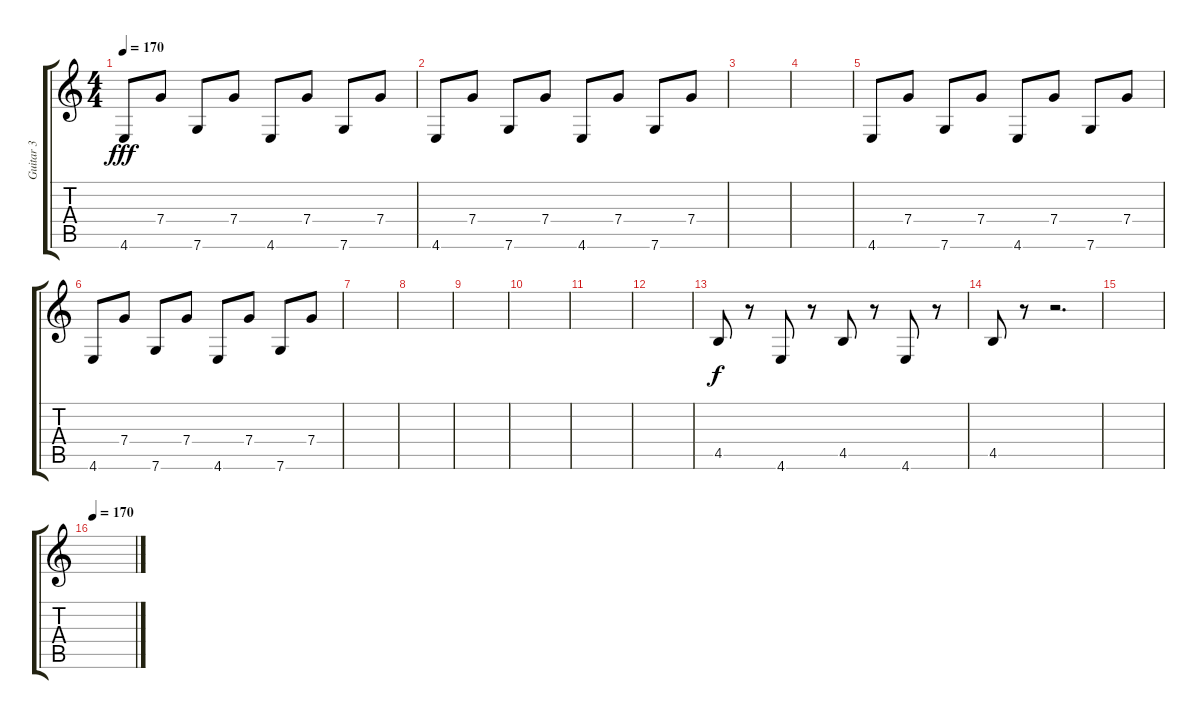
\track ("Guitar 3" "Guitar 3") {instrument overdrivenguitar}
\staff {score tabs}
\tuning (E4 C4 G3 C3 G2 C2) {hide}
\ts (4 4)
\tempo 170
\clef g2
\ks c
4.6.8{dy fff volume 7} 7.4.8 7.6.8 7.4.8 4.6.8 7.4.8 7.6.8 7.4.8 |
4.6.8 7.4.8 7.6.8 7.4.8 4.6.8 7.4.8 7.6.8 7.4.8 |
|
|
4.6.8{volume 7} 7.4.8 7.6.8 7.4.8 4.6.8 7.4.8 7.6.8 7.4.8 |
4.6.8 7.4.8 7.6.8 7.4.8 4.6.8 7.4.8 7.6.8 7.4.8 |
|
|
|
|
|
|
4.5.8{dy f instrument distortionguitar} r.8 4.6.8 r.8 4.5.8 r.8 4.6.8 r.8 |
4.5.8 r.8 r.2{d} |
|
\tempo 170
